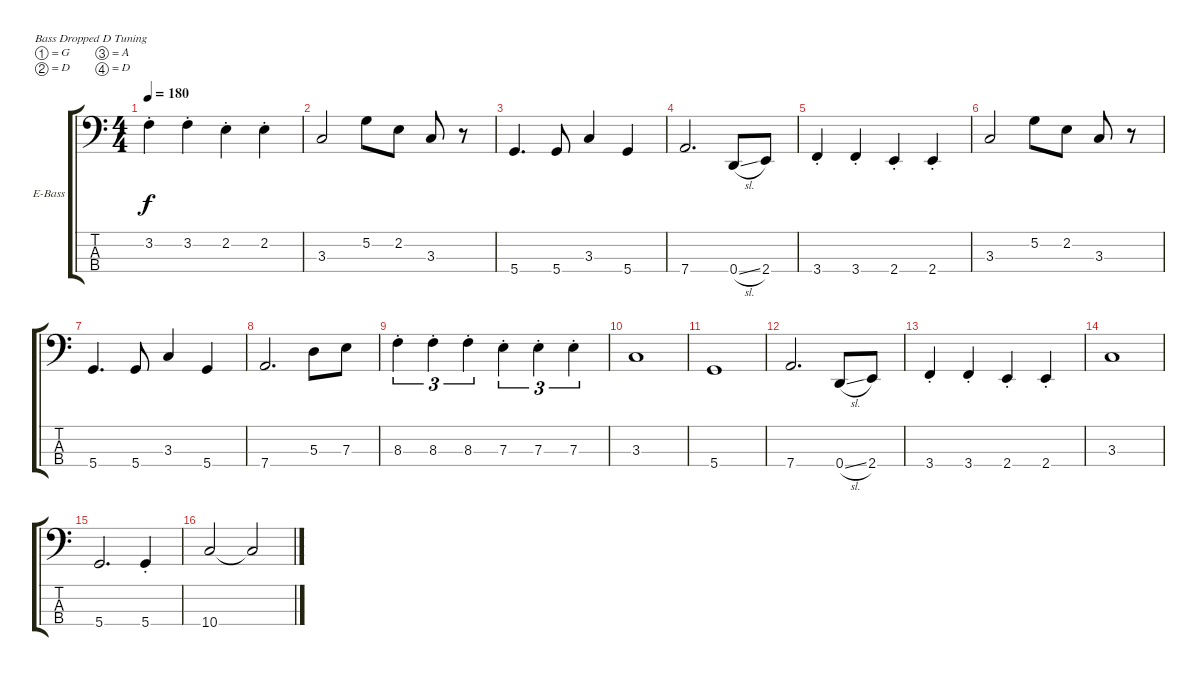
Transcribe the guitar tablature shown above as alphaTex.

\defaultSystemsLayout 4
\bracketExtendMode groupsimilarinstruments
\firstSystemTrackNameOrientation horizontal
\otherSystemsTrackNameOrientation horizontal
\track ("Electric Bass" "E-Bass") {instrument electricbassfinger}
\staff {score tabs}
\tuning (G2 D2 A1 D1)
\ts (4 4)
\tempo 180
\clef f4
\ks c
3.2{st}.4{dy f} 3.2{st}.4 2.2{st}.4 2.2{st}.4 |
3.3.2 5.2.8 2.2.8 3.3.8 r.8 |
5.4.4{d} 5.4.8 3.3.4 5.4.4 |
7.4.2{d} 0.4{sl}.8 2.4.8 |
3.4{st}.4 3.4{st}.4 2.4{st}.4 2.4{st}.4 |
3.3.2 5.2.8 2.2.8 3.3.8 r.8 |
5.4.4{d} 5.4.8 3.3.4 5.4.4 |
7.4.2{d} 5.3.8 7.3.8 |
8.3{st}.4{tu (3 2)} 8.3{st}.4{tu (3 2)} 8.3{st}.4{tu (3 2)} 7.3{st}.4{tu (3 2)} 7.3{st}.4{tu (3 2)} 7.3{st}.4{tu (3 2)} |
3.3.1 |
5.4.1 |
7.4.2{d} 0.4{sl}.8 2.4.8 |
3.4{st}.4 3.4{st}.4 2.4{st}.4 2.4{st}.4 |
3.3.1 |
5.4.2{d} 5.4{st}.4 |
10.4.2 10.4{t}.2
